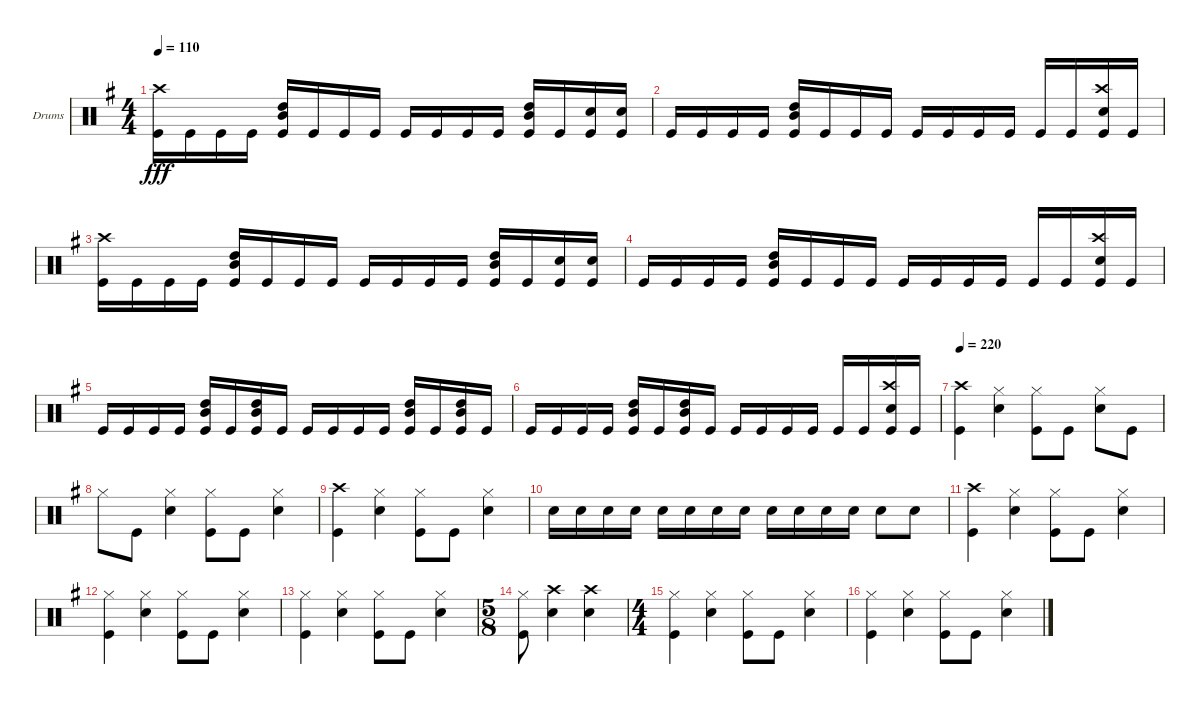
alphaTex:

\defaultSystemsLayout 4
\bracketExtendMode groupsimilarinstruments
\firstSystemTrackNameOrientation horizontal
\otherSystemsTrackNameOrientation horizontal
\chordDiagramsInScore
\track ("Lars U." "Drums") {instrument percussion}
\staff {score}
\articulation defaults
\ts (4 4)
\tempo 110
\clef neutral
\ks g
("Kick (hit)" "Crash high (hit)").16{dy fff} "Kick (hit)".16 "Kick (hit)".16 "Kick (hit)".16 ("High Tom (hit)" "Kick (hit)" "Mid Tom (hit)").16 "Kick (hit)".16 "Kick (hit)".16 "Kick (hit)".16 "Kick (hit)".16 "Kick (hit)".16 "Kick (hit)".16 "Kick (hit)".16 ("Kick (hit)" "Mid Tom (hit)" "High Tom (hit)").16 "Kick (hit)".16 ("Snare (hit) 2" "Kick (hit)").16 ("Kick (hit)" "Snare (hit) 2").16 |
"Kick (hit)".16 "Kick (hit)".16 "Kick (hit)".16 "Kick (hit)".16 ("Mid Tom (hit)" "Kick (hit)" "High Tom (hit)").16 "Kick (hit)".16 "Kick (hit)".16 "Kick (hit)".16 "Kick (hit)".16 "Kick (hit)".16 "Kick (hit)".16 "Kick (hit)".16 "Kick (hit)".16 "Kick (hit)".16 ("Snare (hit) 2" "Kick (hit)" "Crash high (hit)").16 "Kick (hit)".16 |
("Crash high (hit)" "Kick (hit)").16 "Kick (hit)".16 "Kick (hit)".16 "Kick (hit)".16 ("High Tom (hit)" "Kick (hit)" "Mid Tom (hit)").16 "Kick (hit)".16 "Kick (hit)".16 "Kick (hit)".16 "Kick (hit)".16 "Kick (hit)".16 "Kick (hit)".16 "Kick (hit)".16 ("High Tom (hit)" "Kick (hit)" "Mid Tom (hit)").16 "Kick (hit)".16 ("Kick (hit)" "Snare (hit) 2").16 ("Kick (hit)" "Snare (hit) 2").16 |
"Kick (hit)".16 "Kick (hit)".16 "Kick (hit)".16 "Kick (hit)".16 ("Kick (hit)" "High Tom (hit)" "Mid Tom (hit)").16 "Kick (hit)".16 "Kick (hit)".16 "Kick (hit)".16 "Kick (hit)".16 "Kick (hit)".16 "Kick (hit)".16 "Kick (hit)".16 "Kick (hit)".16 "Kick (hit)".16 ("Snare (hit) 2" "Kick (hit)" "Crash high (hit)").16 "Kick (hit)".16 |
"Kick (hit)".16 "Kick (hit)".16 "Kick (hit)".16 "Kick (hit)".16 ("High Tom (hit)" "Mid Tom (hit)" "Kick (hit)").16 "Kick (hit)".16 ("Kick (hit)" "High Tom (hit)" "Mid Tom (hit)").16 "Kick (hit)".16 "Kick (hit)".16 "Kick (hit)".16 "Kick (hit)".16 "Kick (hit)".16 ("Kick (hit)" "High Tom (hit)" "Mid Tom (hit)").16 "Kick (hit)".16 ("Mid Tom (hit)" "High Tom (hit)" "Kick (hit)").16 "Kick (hit)".16 |
"Kick (hit)".16 "Kick (hit)".16 "Kick (hit)".16 "Kick (hit)".16 ("Kick (hit)" "High Tom (hit)" "Mid Tom (hit)").16 "Kick (hit)".16 ("Kick (hit)" "Mid Tom (hit)" "High Tom (hit)").16 "Kick (hit)".16 "Kick (hit)".16 "Kick (hit)".16 "Kick (hit)".16 "Kick (hit)".16 "Kick (hit)".16 "Kick (hit)".16 ("Kick (hit)" "Crash high (hit)" "Snare (hit) 2").16 "Kick (hit)".16 |
\tempo 220
("Kick (hit)" "Crash high (hit)").4 ("Snare (hit) 2" "Hi-Hat (closed)").4 ("Kick (hit)" "Hi-Hat (closed)").8 "Kick (hit)".8 ("Hi-Hat (closed)" "Snare (hit) 2").8 "Kick (hit)".8 |
"Hi-Hat (closed)".8 "Kick (hit)".8 ("Snare (hit) 2" "Hi-Hat (closed)").4 ("Hi-Hat (closed)" "Kick (hit)").8 "Kick (hit)".8 ("Snare (hit) 2" "Hi-Hat (closed)").4 |
("Crash high (hit)" "Kick (hit)").4 ("Snare (hit) 2" "Hi-Hat (closed)").4 ("Kick (hit)" "Hi-Hat (closed)").8 "Kick (hit)".8 ("Snare (hit) 2" "Hi-Hat (closed)").4 |
"Snare (hit) 2".16 "Snare (hit) 2".16 "Snare (hit) 2".16 "Snare (hit) 2".16 "Snare (hit) 2".16 "Snare (hit) 2".16 "Snare (hit) 2".16 "Snare (hit) 2".16 "Snare (hit) 2".16 "Snare (hit) 2".16 "Snare (hit) 2".16 "Snare (hit) 2".16 "Snare (hit) 2".8 "Snare (hit) 2".8 |
("Kick (hit)" "Crash high (hit)").4 ("Snare (hit) 2" "Hi-Hat (closed)").4 ("Hi-Hat (closed)" "Kick (hit)").8 "Kick (hit)".8 ("Snare (hit) 2" "Hi-Hat (closed)").4 |
("Hi-Hat (closed)" "Kick (hit)").4 ("Snare (hit) 2" "Hi-Hat (closed)").4 ("Kick (hit)" "Hi-Hat (closed)").8 "Kick (hit)".8 ("Snare (hit) 2" "Hi-Hat (closed)").4 |
("Kick (hit)" "Hi-Hat (closed)").4 ("Snare (hit) 2" "Hi-Hat (closed)").4 ("Kick (hit)" "Hi-Hat (closed)").8 "Kick (hit)".8 ("Snare (hit) 2" "Hi-Hat (closed)").4 |
\ts (5 8)
("Hi-Hat (closed)" "Kick (hit)").8 ("Snare (hit) 2" "Crash high (hit)").4 ("Crash high (hit)" "Snare (hit) 2").4 |
\ts (4 4)
("Hi-Hat (closed)" "Kick (hit)").4 ("Snare (hit) 2" "Hi-Hat (closed)").4 ("Kick (hit)" "Hi-Hat (closed)").8 "Kick (hit)".8 ("Snare (hit) 2" "Hi-Hat (closed)").4 |
("Kick (hit)" "Hi-Hat (closed)").4 ("Snare (hit) 2" "Hi-Hat (closed)").4 ("Hi-Hat (closed)" "Kick (hit)").8 "Kick (hit)".8 ("Snare (hit) 2" "Hi-Hat (closed)").4
